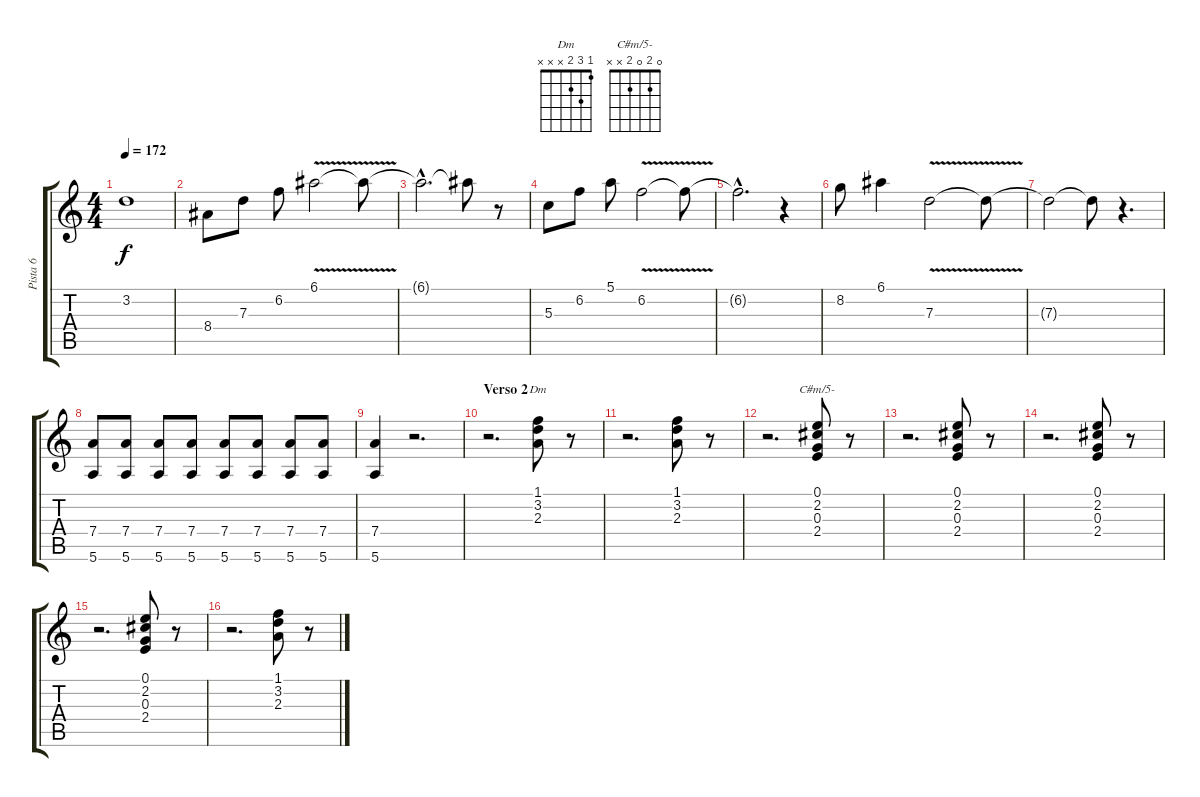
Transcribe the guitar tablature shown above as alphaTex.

\track ("Pista 6" "Pista 6") {instrument acousticguitarsteel}
\staff {score tabs}
\tuning (E4 B3 G3 D3 A2 E2) {hide}
\chord ("Dm" 1 3 2 x x x)
\chord ("C#m/5-" 0 2 0 2 x x)
\ts (4 4)
\tempo 172
\clef g2
\ks c
3.2{t}.1{dy f} |
8.4.8 7.3.8 6.2.8 6.1{v}.2 6.1{t}.8 |
6.1{hac t}.2{d} 6.1{t}.8 r.8 |
5.3.8 6.2.8 5.1.8 6.2{v}.2 6.2{t}.8 |
6.2{hac t}.2{d} r.4 |
8.2.8 6.1.4 7.3{v}.2 7.3{t}.8 |
7.3{t}.2 7.3{t}.8 r.4{d} |
(7.4 5.6).8 (7.4 5.6).8 (7.4 5.6).8 (7.4 5.6).8 (7.4 5.6).8 (7.4 5.6).8 (7.4 5.6).8 (7.4 5.6).8 |
(7.4 5.6).4 r.2{d} |
\section ("" "Verso 2")
r.2{d} (1.1 3.2 2.3).8{ch "Dm"} r.8 |
r.2{d} (1.1 3.2 2.3).8 r.8 |
r.2{d} (0.1 2.2 0.3 2.4).8{ch "C#m/5-"} r.8 |
r.2{d} (0.1 2.2 0.3 2.4).8 r.8 |
r.2{d} (0.1 2.2 0.3 2.4).8 r.8 |
r.2{d} (0.1 2.2 0.3 2.4).8 r.8 |
r.2{d} (1.1 3.2 2.3).8 r.8
